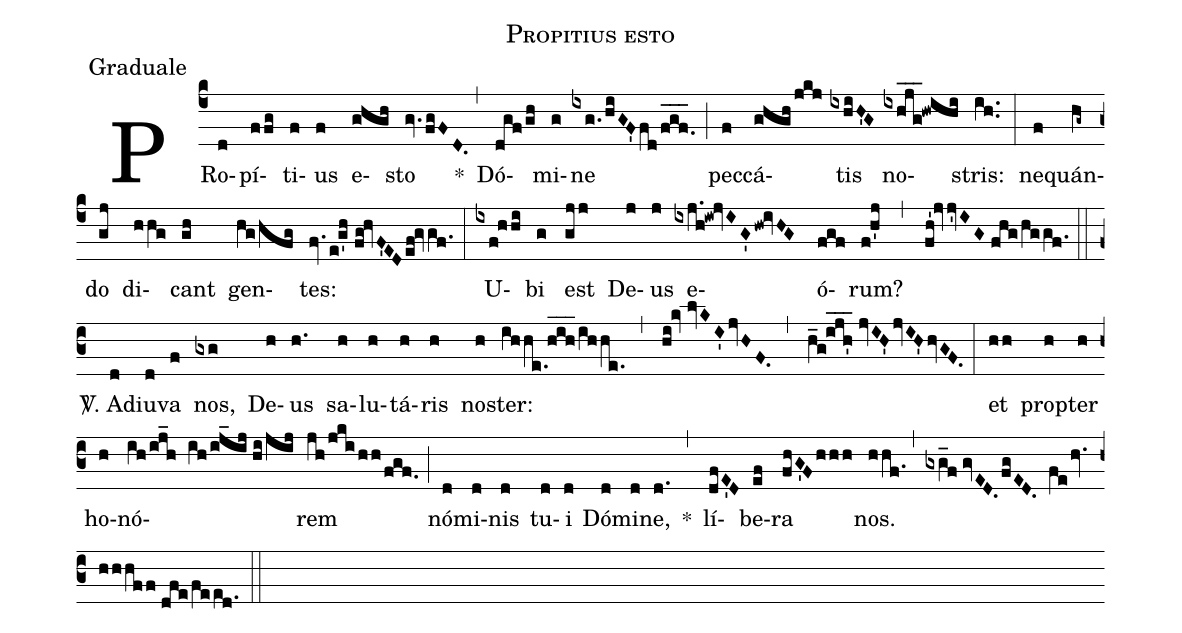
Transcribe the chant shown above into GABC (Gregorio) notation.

name:Propitius esto;
office-part:Graduale;
%%
(c4) PR{o}(d)pí(ffg)ti(f)us(f) e(ghgh)sto(gv.fgFD.) *(,) Dó(dgf/gh)mi(g)ne(ixg./hiGF'fd/fgf.___) (;) pec(f)cá(ghgh/jkj)tis(ixhiH'G) no(ixhjg___!hwihi)stris:(ih..) (:)
ne(f)quán(hg~)do(gj) di(hhg)cant(gh) gen(hg/hfg)tes:(fv./e!g'h//fg!hvF'EDef!gvgf.) (:)
U(ixf!hhi)bi(g) est(gjj) De(j)us(j) e(ixj.h!iw!jvIG'hw!ivHG//)ó(fgf)rum?(f!h'j,fh'!jvjv'IG//fhg/hggf.) (z0::c3)
<sp>V/</sp>. Ad(d)iu(d)va(f) nos,(gxg) De(h)us(h.) sa(h)lu(h)tá(h)ris(h) no(h)ster:(ihhe.!hih___/ihhe.,hi!kv//lvKI'jvHF.,h_g!ijh'___//jvIH'jvIH'hvGF.) (:)
et(hh) prop(h)ter(h) ho(h)nó(ih/ij_h ih/ij_ij//hi/jij)rem(jh/jki/hh/fgf.) (;) nó(d)mi(d)nis(d) tu(d)i(d) Dó(d)mi(d)ne,(d.) *(,) lí(dfE'D)be(ef)ra(fhG'Fhhh) nos.(hhf.,gxg_f//gvED.fgED. feh.vhh/hff//dfe/feed.) (::)
